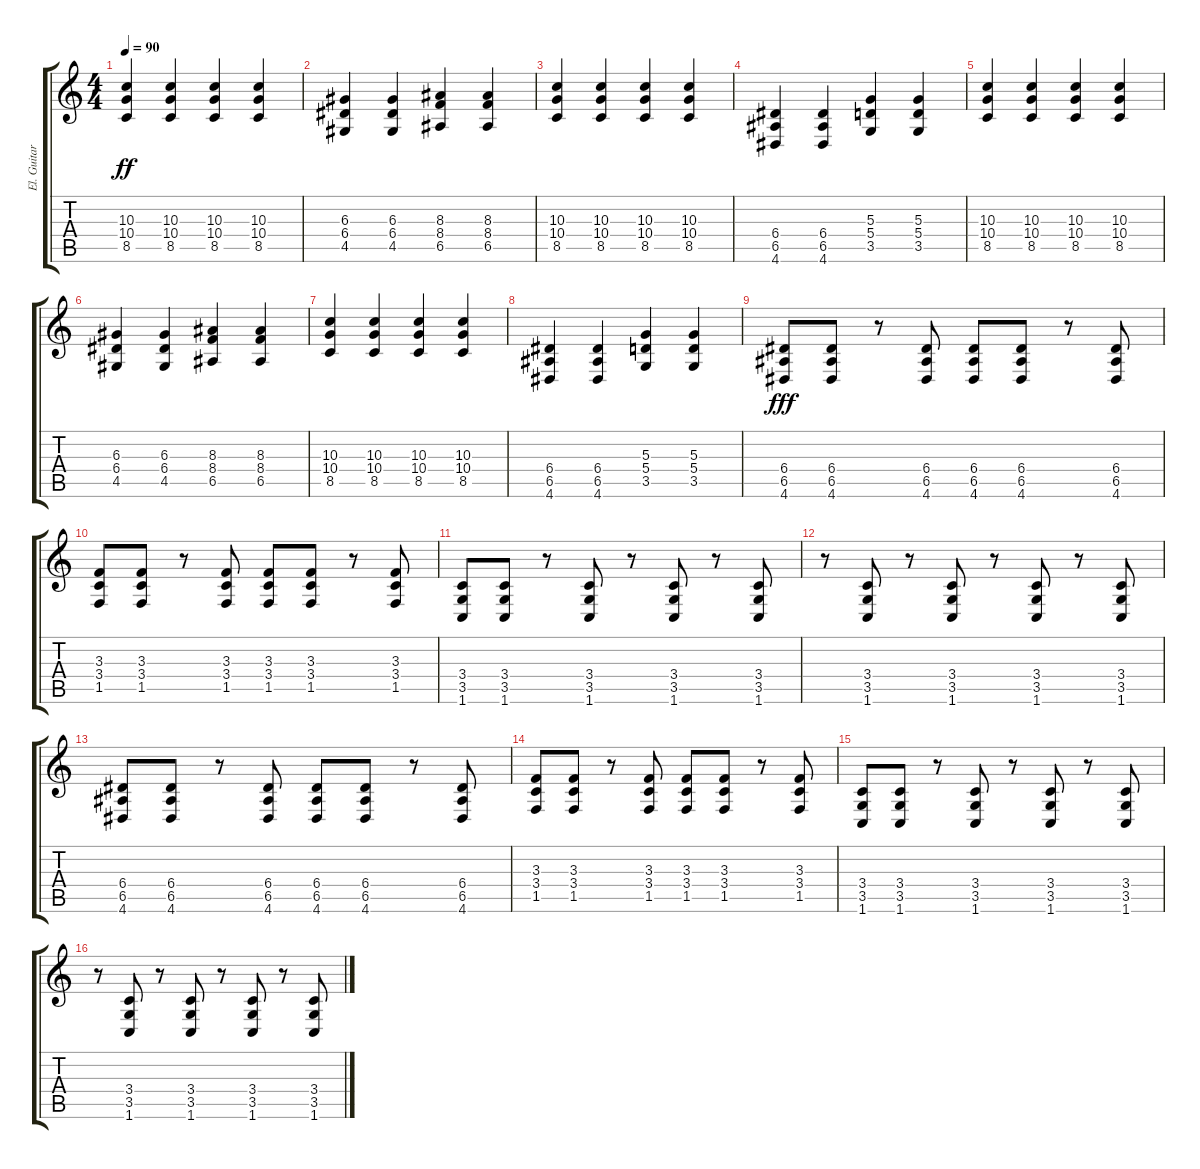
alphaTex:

\track ("El. Guitar (Siméon)" "El. Guitar") {instrument distortionguitar}
\staff {score tabs}
\tuning (B3 Gb3 D3 A2 E2 B1) {hide}
\ts (4 4)
\tempo 90
\clef g2
\ks c
(10.3 10.4 8.5).4{dy ff} (10.3 10.4 8.5).4 (10.3 10.4 8.5).4 (10.3 10.4 8.5).4 |
(6.3 6.4 4.5).4 (6.3 6.4 4.5).4 (8.3 8.4 6.5).4 (8.3 8.4 6.5).4 |
(10.3 10.4 8.5).4 (10.3 10.4 8.5).4 (10.3 10.4 8.5).4 (10.3 10.4 8.5).4 |
(6.4 6.5 4.6).4 (6.4 6.5 4.6).4 (5.3 5.4 3.5).4 (5.3 5.4 3.5).4 |
(10.3 10.4 8.5).4 (10.3 10.4 8.5).4 (10.3 10.4 8.5).4 (10.3 10.4 8.5).4 |
(6.3 6.4 4.5).4 (6.3 6.4 4.5).4 (8.3 8.4 6.5).4 (8.3 8.4 6.5).4 |
(10.3 10.4 8.5).4 (10.3 10.4 8.5).4 (10.3 10.4 8.5).4 (10.3 10.4 8.5).4 |
(6.4 6.5 4.6).4 (6.4 6.5 4.6).4 (5.3 5.4 3.5).4 (5.3 5.4 3.5).4 |
(6.4 6.5 4.6).8{dy fff} (6.4 6.5 4.6).8 r.8 (6.4 6.5 4.6).8 (6.4 6.5 4.6).8 (6.4 6.5 4.6).8 r.8 (6.4 6.5 4.6).8 |
(3.3 3.4 1.5).8 (3.3 3.4 1.5).8 r.8 (3.3 3.4 1.5).8 (3.3 3.4 1.5).8 (3.3 3.4 1.5).8 r.8 (3.3 3.4 1.5).8 |
(3.4 3.5 1.6).8 (3.4 3.5 1.6).8 r.8 (3.4 3.5 1.6).8 r.8 (3.4 3.5 1.6).8 r.8 (3.4 3.5 1.6).8 |
r.8 (3.4 3.5 1.6).8 r.8 (3.4 3.5 1.6).8 r.8 (3.4 3.5 1.6).8 r.8 (3.4 3.5 1.6).8 |
(6.4 6.5 4.6).8 (6.4 6.5 4.6).8 r.8 (6.4 6.5 4.6).8 (6.4 6.5 4.6).8 (6.4 6.5 4.6).8 r.8 (6.4 6.5 4.6).8 |
(3.3 3.4 1.5).8 (3.3 3.4 1.5).8 r.8 (3.3 3.4 1.5).8 (3.3 3.4 1.5).8 (3.3 3.4 1.5).8 r.8 (3.3 3.4 1.5).8 |
(3.4 3.5 1.6).8 (3.4 3.5 1.6).8 r.8 (3.4 3.5 1.6).8 r.8 (3.4 3.5 1.6).8 r.8 (3.4 3.5 1.6).8 |
r.8 (3.4 3.5 1.6).8 r.8 (3.4 3.5 1.6).8 r.8 (3.4 3.5 1.6).8 r.8 (3.4 3.5 1.6).8
